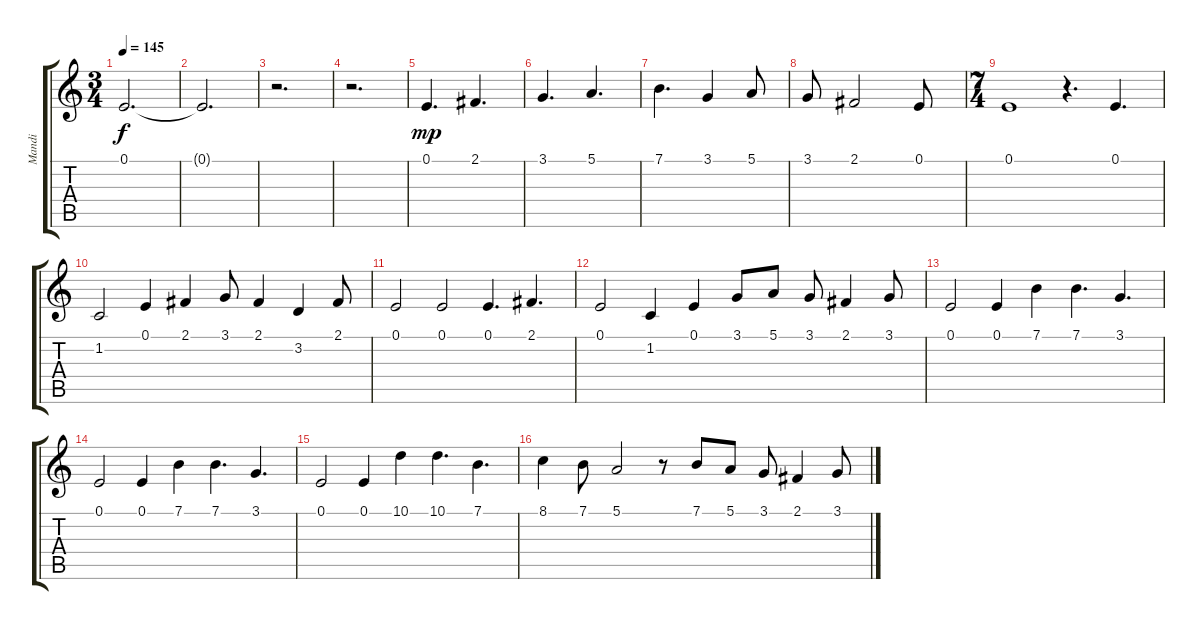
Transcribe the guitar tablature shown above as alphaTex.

\track ("Mandi" "Mandi") {instrument voiceoohs}
\staff {score tabs}
\tuning (E4 B3 G3 D3 A2 E2) {hide}
\ts (3 4)
\tempo 145
\clef g2
\ks c
0.1{t}.2{d dy f} |
0.1{t}.2{d} |
r.2{d} |
r.2{d} |
0.1.4{d dy mp} 2.1.4{d} |
3.1.4{d} 5.1.4{d} |
7.1.4{d} 3.1.4 5.1.8 |
3.1.8 2.1.2 0.1.8 |
\ts (7 4)
0.1.1 r.4{d} 0.1.4{d} |
1.2.2 0.1.4 2.1.4 3.1.8 2.1.4 3.2.4 2.1.8 |
0.1.2 0.1.2 0.1.4{d} 2.1.4{d} |
0.1.2 1.2.4 0.1.4 3.1.8 5.1.8 3.1.8 2.1.4 3.1.8 |
0.1.2 0.1.4 7.1.4 7.1.4{d} 3.1.4{d} |
0.1.2 0.1.4 7.1.4 7.1.4{d} 3.1.4{d} |
0.1.2 0.1.4 10.1.4 10.1.4{d} 7.1.4{d} |
8.1.4 7.1.8 5.1.2 r.8 7.1.8 5.1.8 3.1.8 2.1.4 3.1.8
